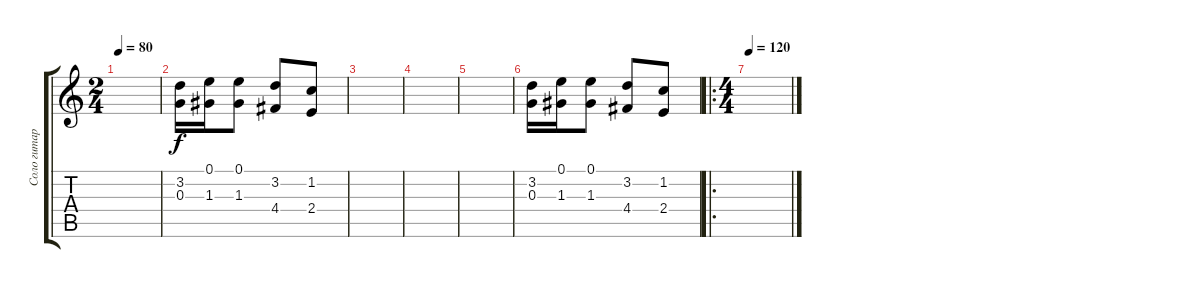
\track ("Соло гитара" "Соло гитар") {instrument overdrivenguitar}
\staff {score tabs}
\tuning (E4 B3 G3 D3 A2 E2) {hide}
\ts (2 4)
\tempo 80
\clef g2
\ks c
|
(3.2 0.3).16 (0.1 1.3).16 (0.1 1.3).8 (3.2 4.4).8 (1.2 2.4).8 |
|
|
|
(3.2 0.3).16 (0.1 1.3).16 (0.1 1.3).8 (3.2 4.4).8 (1.2 2.4).8 |
\ro
\ts (4 4)
\tempo 120
